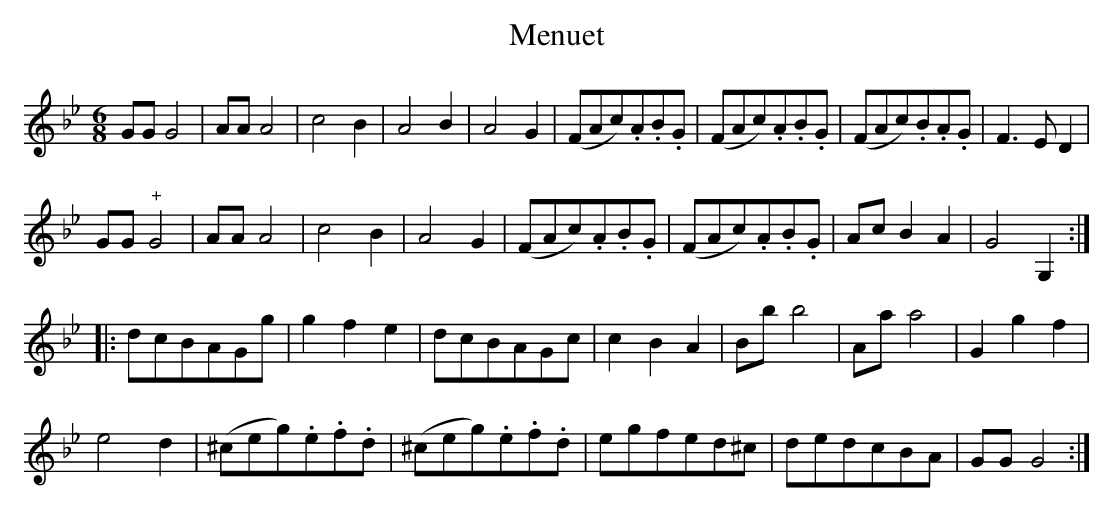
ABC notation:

X:1
T:Menuet
K:Gmin
M:6/8
L:1/8
GG G4|AA A4|c4 B2|A4 B2|A4 G2|(FAc).A.B.G|(FAc).A.B.G|(FAc).B.A.G|F3 E D2|
GG "+"G4|AA A4|c4 B2|A4 G2|(FAc).A.B.G|(FAc).A.B.G|Ac B2 A2|G4 G,2:|
|:dcBAGg|g2 f2 e2|dcBAGc|c2 B2 A2|Bb b4|Aa a4|G2 g2 f2|
e4 d2|(^ceg).e.f.d|(^ceg).e.f.d|egfed^c|dedcBA|GG G4:|]
